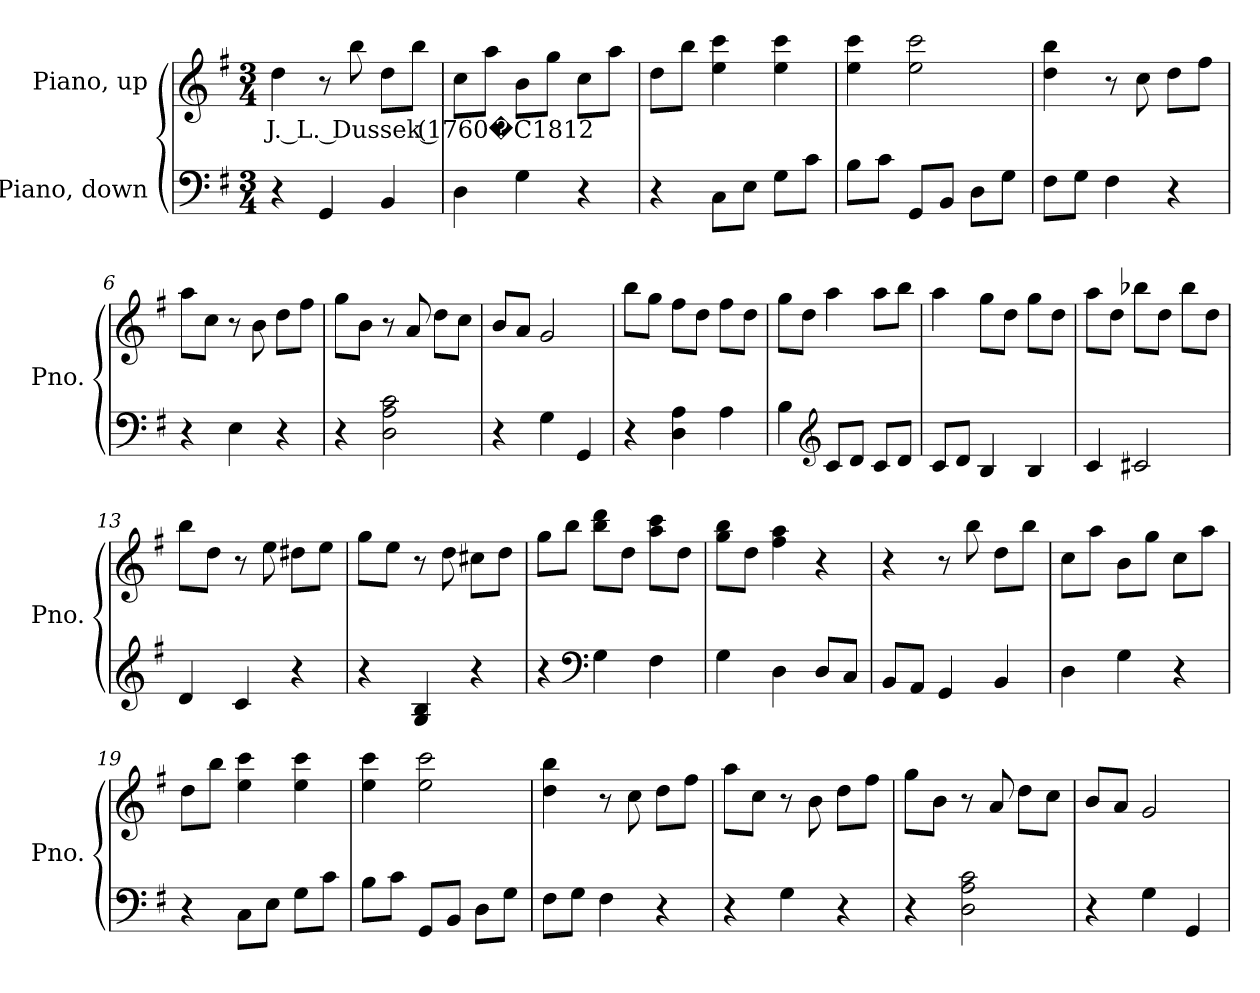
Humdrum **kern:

**kern	**kern	**text
*part2	*part1	*part1
*staff2	*staff1	*staff1
*I"Piano, down	*I"Piano, up	*
*I'Pno.	*I'Pno.	*
*clefF4	*clefG2	*
*k[f#]	*k[f#]	*
*M3/4	*M3/4	*
*MM120	*MM120	*
=1	=1	=1
!	!	!LO:LY:b
4r	4dd\	J. L. Dussek (1760�C1812
4GG/	8r	.
.	8bb\	.
4BB/	8dd\L	.
.	8bb\J	.
=2	=2	=2
4D\	8cc\L	.
.	8aa\J	.
4G\	8b\L	.
.	8gg\J	.
4r	8cc\L	.
.	8aa\J	.
=3	=3	=3
4r	8dd\L	.
.	8bb\J	.
8C\L	4ee\ 4ccc\	.
8E\J	.	.
8G\L	4ee\ 4ccc\	.
8c\J	.	.
=4	=4	=4
8B\L	4ee\ 4ccc\	.
8c\J	.	.
8GG/L	2ee\ 2ccc\	.
8BB/J	.	.
8D\L	.	.
8G\J	.	.
!!LO:LB:g=z
=5	=5	=5
8F#\L	4dd\ 4bb\	.
8G\J	.	.
4F#\	8r	.
.	8cc\	.
4r	8dd\L	.
.	8ff#\J	.
=6	=6	=6
4r	8aa\L	.
.	8cc\J	.
4E\	8r	.
.	8b\	.
4r	8dd\L	.
.	8ff#\J	.
=7	=7	=7
4r	8gg\L	.
.	8b\J	.
2D\ 2A\ 2c\	8r	.
.	8a/	.
.	8dd\L	.
.	8cc\J	.
=8	=8	=8
4r	8b/L	.
.	8a/J	.
4G\	2g/	.
4GG/	.	.
=9	=9	=9
4r	8bb\L	.
.	8gg\J	.
4D\ 4A\	8ff#\L	.
.	8dd\J	.
4A\	8ff#\L	.
.	8dd\J	.
=10	=10	=10
4B\	8gg\L	.
.	8dd\J	.
*clefG2	*	*
8c/L	4aa\	.
8d/J	.	.
8c/L	8aa\L	.
8d/J	8bb\J	.
!!LO:LB:g=z
=11	=11	=11
8c/L	4aa\	.
8d/J	.	.
4B/	8gg\L	.
.	8dd\J	.
4B/	8gg\L	.
.	8dd\J	.
=12	=12	=12
4c/	8aa\L	.
.	8dd\J	.
2c#X/	8bb-X\L	.
.	8dd\J	.
.	8bb-\L	.
.	8dd\J	.
=13	=13	=13
4d/	8bb\L	.
.	8dd\J	.
4c/	8r	.
.	8ee\	.
4r	8dd#X\L	.
.	8ee\J	.
=14	=14	=14
4r	8gg\L	.
.	8ee\J	.
4G/ 4B/	8r	.
.	8dd\	.
4r	8cc#X\L	.
.	8dd\J	.
=15	=15	=15
4r	8gg\L	.
.	8bb\J	.
*clefF4	*	*
4G\	8bb\ 8ddd\L	.
.	8dd\J	.
4F#\	8aa\ 8ccc\L	.
.	8dd\J	.
=16	=16	=16
4G\	8gg\ 8bb\L	.
.	8dd\J	.
4D\	4ff#\ 4aa\	.
8D/L	4r	.
8C/J	.	.
!!LO:LB:g=z
=17	=17	=17
8BB/L	4r	.
8AA/J	.	.
4GG/	8r	.
.	8bb\	.
4BB/	8dd\L	.
.	8bb\J	.
=18	=18	=18
4D\	8cc\L	.
.	8aa\J	.
4G\	8b\L	.
.	8gg\J	.
4r	8cc\L	.
.	8aa\J	.
=19	=19	=19
4r	8dd\L	.
.	8bb\J	.
8C\L	4ee\ 4ccc\	.
8E\J	.	.
8G\L	4ee\ 4ccc\	.
8c\J	.	.
=20	=20	=20
8B\L	4ee\ 4ccc\	.
8c\J	.	.
8GG/L	2ee\ 2ccc\	.
8BB/J	.	.
8D\L	.	.
8G\J	.	.
=21	=21	=21
8F#\L	4dd\ 4bb\	.
8G\J	.	.
4F#\	8r	.
.	8cc\	.
4r	8dd\L	.
.	8ff#\J	.
=22	=22	=22
4r	8aa\L	.
.	8cc\J	.
4G\	8r	.
.	8b\	.
4r	8dd\L	.
.	8ff#\J	.
!!LO:LB:g=z
=23	=23	=23
4r	8gg\L	.
.	8b\J	.
2D\ 2A\ 2c\	8r	.
.	8a/	.
.	8dd\L	.
.	8cc\J	.
=24	=24	=24
4r	8b/L	.
.	8a/J	.
4G\	2g/	.
4GG/	.	.
=	=	=
*-	*-	*-
